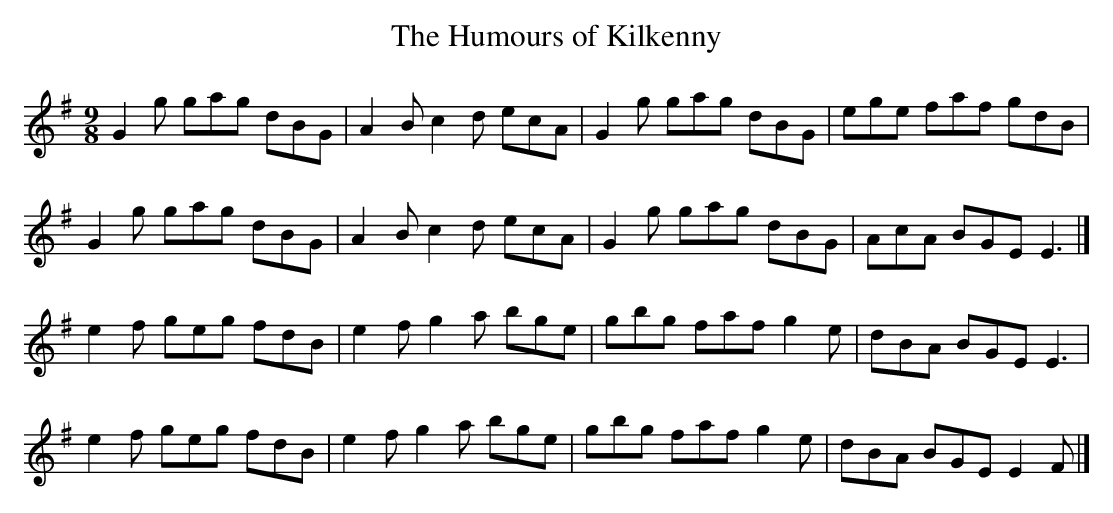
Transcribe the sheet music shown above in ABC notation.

X:1
T:Humours of Kilkenny, The
M:9/8
L:1/8
K:G
G2g gag dBG|A2B c2d ecA|G2g gag dBG|ege faf gdB|!
G2g gag dBG|A2B c2d ecA|G2g gag dBG|AcA BGE E3|]!
e2f geg fdB|e2f g2a bge|gbg faf g2e|dBA BGE E3|!
e2f geg fdB|e2f g2a bge|gbg faf g2e|dBA BGE E2F|]!
